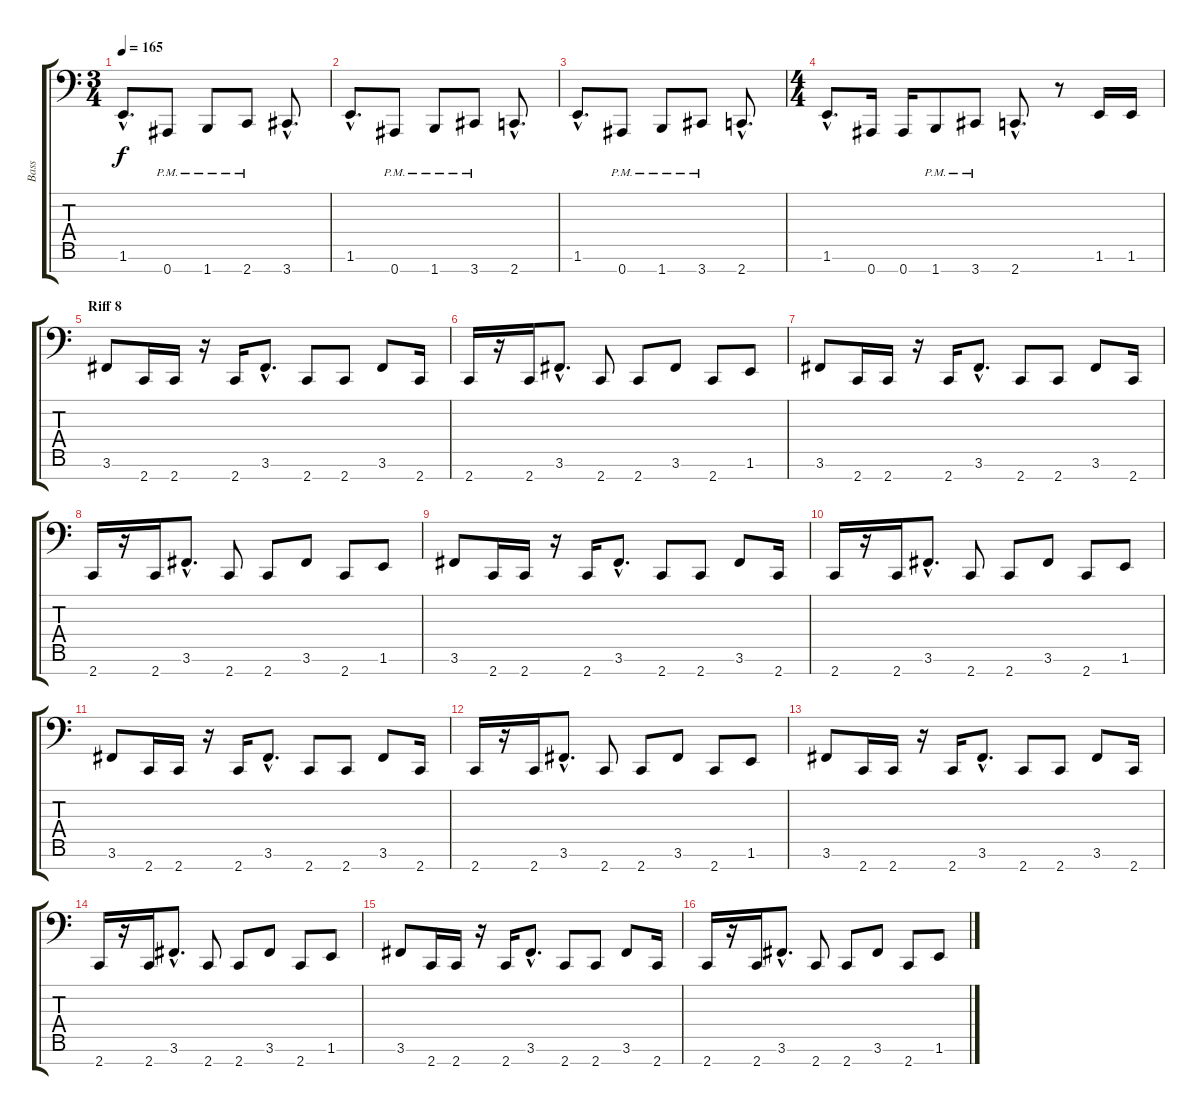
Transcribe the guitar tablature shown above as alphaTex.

\track ("Bass" "Bass") {instrument electricbassfinger}
\staff {score tabs}
\tuning (Eb3 Bb2 Gb2 Db2 Ab1 Eb1 Bb0) {hide}
\ts (3 4)
\tempo 165
\clef f4
\ks c
1.6{hac}.8{d dy f} 0.7{pm}.8 1.7{pm}.8 2.7{pm}.8 3.7{hac}.8{d} |
1.6{hac}.8{d} 0.7{pm}.8 1.7{pm}.8 3.7{pm}.8 2.7{hac}.8{d} |
1.6{hac}.8{d} 0.7{pm}.8 1.7{pm}.8 3.7{pm}.8 2.7{hac}.8{d} |
\ts (4 4)
1.6{hac}.8{d} 0.7.16 0.7.16 1.7{pm}.8 3.7{pm}.8 2.7{hac}.8{d} r.8 1.6.16 1.6.16 |
\section ("" "Riff 8")
3.6.8 2.7.16 2.7.16 r.16 2.7.16 3.6{hac}.8{d} 2.7.8 2.7.8 3.6.8 2.7.16 |
2.7.16 r.16 2.7.16 3.6{hac}.8{d} 2.7.8 2.7.8 3.6.8 2.7.8 1.6.8 |
3.6.8 2.7.16 2.7.16 r.16 2.7.16 3.6{hac}.8{d} 2.7.8 2.7.8 3.6.8 2.7.16 |
2.7.16 r.16 2.7.16 3.6{hac}.8{d} 2.7.8 2.7.8 3.6.8 2.7.8 1.6.8 |
3.6.8 2.7.16 2.7.16 r.16 2.7.16 3.6{hac}.8{d} 2.7.8 2.7.8 3.6.8 2.7.16 |
2.7.16 r.16 2.7.16 3.6{hac}.8{d} 2.7.8 2.7.8 3.6.8 2.7.8 1.6.8 |
3.6.8 2.7.16 2.7.16 r.16 2.7.16 3.6{hac}.8{d} 2.7.8 2.7.8 3.6.8 2.7.16 |
2.7.16 r.16 2.7.16 3.6{hac}.8{d} 2.7.8 2.7.8 3.6.8 2.7.8 1.6.8 |
3.6.8 2.7.16 2.7.16 r.16 2.7.16 3.6{hac}.8{d} 2.7.8 2.7.8 3.6.8 2.7.16 |
2.7.16 r.16 2.7.16 3.6{hac}.8{d} 2.7.8 2.7.8 3.6.8 2.7.8 1.6.8 |
3.6.8 2.7.16 2.7.16 r.16 2.7.16 3.6{hac}.8{d} 2.7.8 2.7.8 3.6.8 2.7.16 |
2.7.16 r.16 2.7.16 3.6{hac}.8{d} 2.7.8 2.7.8 3.6.8 2.7.8 1.6.8
